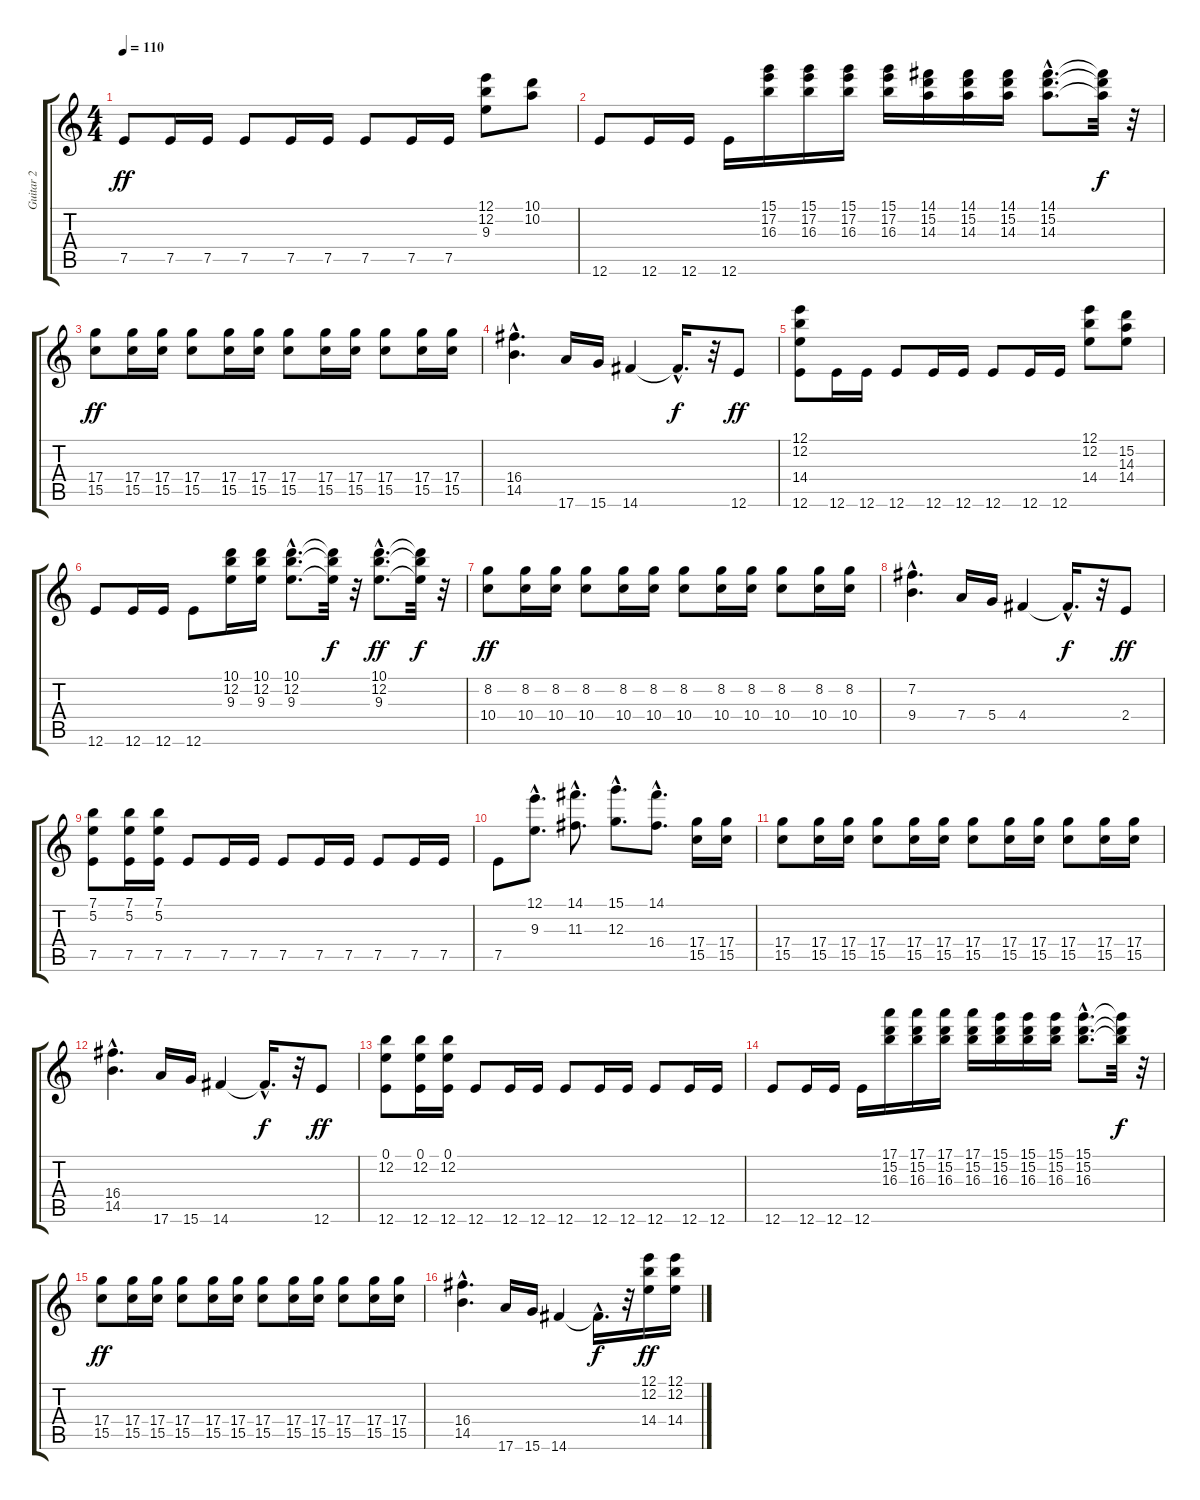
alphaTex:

\track ("Guitar 2" "Guitar 2") {instrument distortionguitar}
\staff {score tabs}
\tuning (E4 B3 G3 D3 A2 E2) {hide}
\ts (4 4)
\tempo 110
\clef g2
\ks c
7.5.8{dy ff} 7.5.16 7.5.16 7.5.8 7.5.16 7.5.16 7.5.8 7.5.16 7.5.16 (12.1 12.2 9.3).8 (10.1 10.2).8 |
12.6.8 12.6.16 12.6.16 12.6.16 (15.1 17.2 16.3).16 (15.1 17.2 16.3).16 (15.1 17.2 16.3).16 (15.1 17.2 16.3).16 (14.1 15.2 14.3).16 (14.1 15.2 14.3).16 (14.1 15.2 14.3).16 (14.1{hac} 15.2{hac} 14.3{hac}).8{d} (14.1{t} 15.2{t} 14.3{t}).32{dy f} r.32 |
(17.4 15.5).8{dy ff} (17.4 15.5).16 (17.4 15.5).16 (17.4 15.5).8 (17.4 15.5).16 (17.4 15.5).16 (17.4 15.5).8 (17.4 15.5).16 (17.4 15.5).16 (17.4 15.5).8 (17.4 15.5).16 (17.4 15.5).16 |
(16.4{hac} 14.5{hac}).4{d} 17.6.16 15.6.16 14.6.4 14.6{hac t}.16{d dy f} r.32 12.6.8{dy ff} |
(12.1 12.2 14.4 12.6).8 12.6.16 12.6.16 12.6.8 12.6.16 12.6.16 12.6.8 12.6.16 12.6.16 (12.1 12.2 14.4).8 (15.2 14.3 14.4).8 |
12.6.8 12.6.16 12.6.16 12.6.8 (10.1 12.2 9.3).16 (10.1 12.2 9.3).16 (10.1{hac} 12.2{hac} 9.3{hac}).8{d} (10.1{t} 12.2{t} 9.3{t}).32{dy f} r.32 (10.1{hac} 12.2{hac} 9.3{hac}).8{d dy ff} (10.1{t} 12.2{t} 9.3{t}).32{dy f} r.32 |
(8.2 10.4).8{dy ff} (8.2 10.4).16 (8.2 10.4).16 (8.2 10.4).8 (8.2 10.4).16 (8.2 10.4).16 (8.2 10.4).8 (8.2 10.4).16 (8.2 10.4).16 (8.2 10.4).8 (8.2 10.4).16 (8.2 10.4).16 |
(7.2{hac} 9.4{hac}).4{d} 7.4.16 5.4.16 4.4.4 4.4{hac t}.16{d dy f} r.32 2.4.8{dy ff} |
(7.1 5.2 7.5).8 (7.1 5.2 7.5).16 (7.1 5.2 7.5).16 7.5.8 7.5.16 7.5.16 7.5.8 7.5.16 7.5.16 7.5.8 7.5.16 7.5.16 |
7.5.8 (12.1{hac} 9.3{hac}).8{d} (14.1{hac} 11.3{hac}).8{d} (15.1{hac} 12.3{hac}).8{d} (14.1{hac} 16.4{hac}).8{d} (17.4 15.5).16 (17.4 15.5).16 |
(17.4 15.5).8 (17.4 15.5).16 (17.4 15.5).16 (17.4 15.5).8 (17.4 15.5).16 (17.4 15.5).16 (17.4 15.5).8 (17.4 15.5).16 (17.4 15.5).16 (17.4 15.5).8 (17.4 15.5).16 (17.4 15.5).16 |
(16.4{hac} 14.5{hac}).4{d} 17.6.16 15.6.16 14.6.4 14.6{hac t}.16{d dy f} r.32 12.6.8{dy ff} |
(0.1 12.2 12.6).8 (0.1 12.2 12.6).16 (0.1 12.2 12.6).16 12.6.8 12.6.16 12.6.16 12.6.8 12.6.16 12.6.16 12.6.8 12.6.16 12.6.16 |
12.6.8 12.6.16 12.6.16 12.6.16 (17.1 15.2 16.3).16 (17.1 15.2 16.3).16 (17.1 15.2 16.3).16 (17.1 15.2 16.3).16 (15.1 15.2 16.3).16 (15.1 15.2 16.3).16 (15.1 15.2 16.3).16 (15.1{hac} 15.2{hac} 16.3{hac}).8{d} (15.1{t} 15.2{t} 16.3{t}).32{dy f} r.32 |
(17.4 15.5).8{dy ff} (17.4 15.5).16 (17.4 15.5).16 (17.4 15.5).8 (17.4 15.5).16 (17.4 15.5).16 (17.4 15.5).8 (17.4 15.5).16 (17.4 15.5).16 (17.4 15.5).8 (17.4 15.5).16 (17.4 15.5).16 |
(16.4{hac} 14.5{hac}).4{d} 17.6.16 15.6.16 14.6.4 14.6{hac t}.16{d dy f} r.32 (12.1 12.2 14.4).16{dy ff} (12.1 12.2 14.4).16
